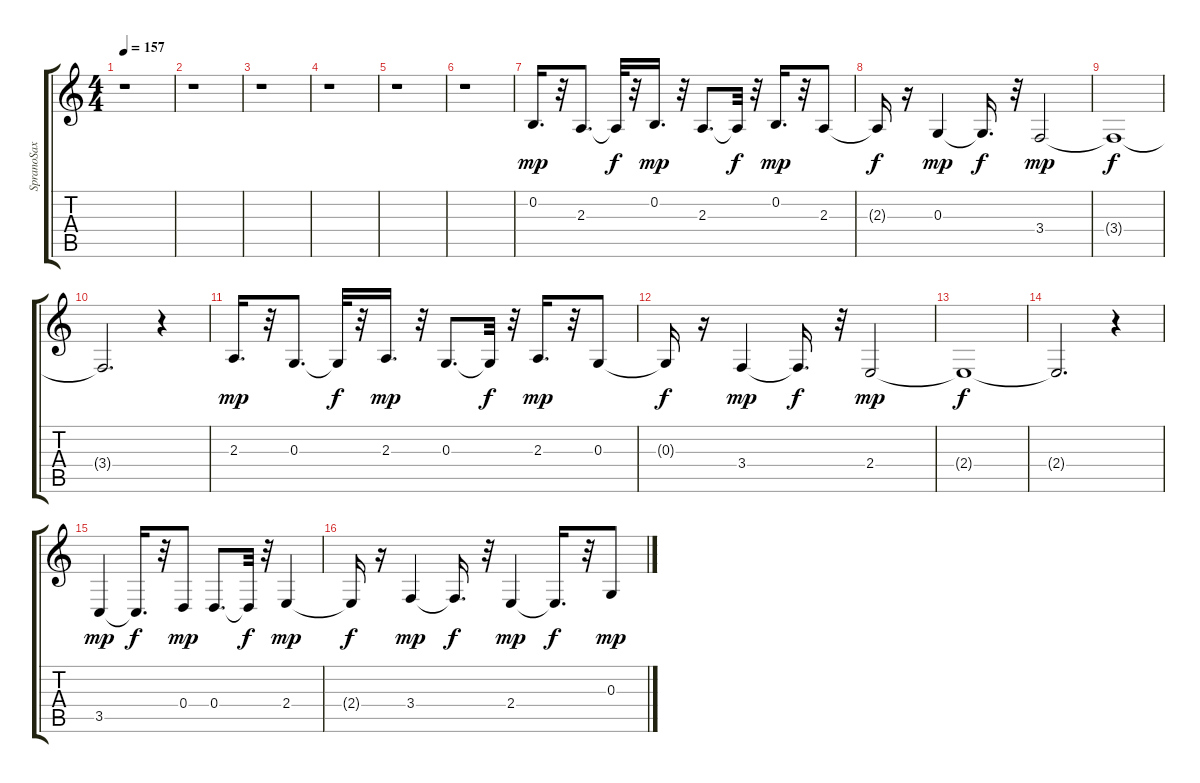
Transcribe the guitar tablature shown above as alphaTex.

\track ("SpranoSax           " "SpranoSax ") {instrument sopranosax}
\staff {score tabs}
\tuning (E4 B3 G3 D3 A2 E2) {hide}
\ts (4 4)
\tempo 157
\clef g2
\ks c
r.1{dy f} |
r.1 |
r.1 |
r.1 |
r.1 |
r.1 |
0.2.16{d dy mp volume 13} r.32 2.3.8{d} 2.3{t}.32{dy f} r.32 0.2.16{d dy mp} r.32 2.3.8{d} 2.3{t}.32{dy f} r.32 0.2.16{d dy mp} r.32 2.3.8 |
2.3{t}.16{dy f} r.16 0.3.4{dy mp} 0.3{t}.16{d dy f} r.32 3.4.2{dy mp} |
3.4{t}.1{dy f} |
3.4{t}.2{d} r.4 |
2.3.16{d dy mp volume 13} r.32 0.3.8{d} 0.3{t}.32{dy f} r.32 2.3.16{d dy mp} r.32 0.3.8{d} 0.3{t}.32{dy f} r.32 2.3.16{d dy mp} r.32 0.3.8 |
0.3{t}.16{dy f} r.16 3.4.4{dy mp} 3.4{t}.16{d dy f} r.32 2.4.2{dy mp} |
2.4{t}.1{dy f} |
2.4{t}.2{d} r.4 |
3.5.4{dy mp volume 13} 3.5{t}.16{d dy f} r.32 0.4.8{dy mp} 0.4.8{d} 0.4{t}.32{dy f} r.32 2.4.4{dy mp} |
2.4{t}.16{dy f} r.16 3.4.4{dy mp} 3.4{t}.16{d dy f} r.32 2.4.4{dy mp} 2.4{t}.16{d dy f} r.32 0.3.8{dy mp}
